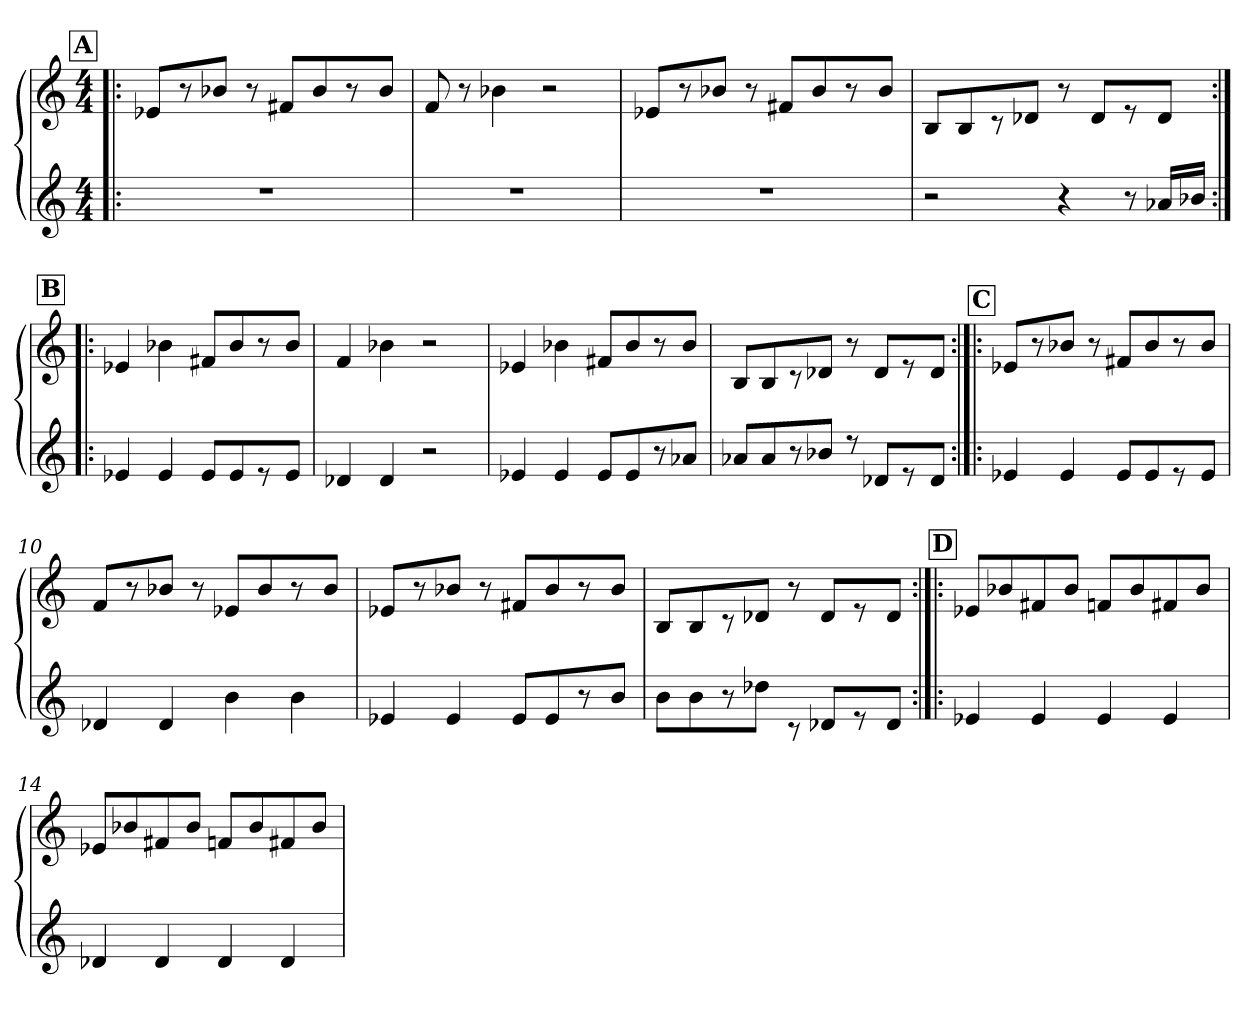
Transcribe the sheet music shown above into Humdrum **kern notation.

**kern	**kern
*part2	*part1
*staff2	*staff1
*clefG2	*clefG2
*k[]	*k[]
*C:	*C:
*M4/4	*M4/4
!!LO:REH:place=s1:a:fs=15:t=A
=1!|:	=1!|:
1r	8e-X/L
.	8r
.	8b-X/J
.	8r
.	8f#X/L
.	8b-/
.	8r
.	8b-/J
=2	=2
1r	8f/
.	8r
.	4b-X\
.	2r
=3	=3
1r	8e-X/L
.	8r
.	8b-X/J
.	8r
.	8f#X/L
.	8b-/
.	8r
.	8b-/J
=4	=4
2r	8B/L
.	8B/
.	8r
.	8d-X/J
4r	8r
.	8d-/L
8r	8r
16a-X/LL	8d-/J
16b-X/JJ	.
!!LO:LB:g=z
!!LO:REH:place=s1:a:fs=15:t=B
=5:|!|:	=5:|!|:
4e-X/	4e-X/
4e-/	4b-X\
8e-/L	8f#X/L
8e-/	8b-/
8r	8r
8e-/J	8b-/J
=6	=6
4d-X/	4f/
4d-/	4b-X\
2r	2r
=7	=7
4e-X/	4e-X/
4e-/	4b-X\
8e-/L	8f#X/L
8e-/	8b-/
8r	8r
8a-X/J	8b-/J
=8	=8
8a-X/L	8B/L
8a-/	8B/
8r	8r
8b-X/J	8d-X/J
8rcc	8r
8d-X/L	8d-/L
8r	8r
8d-/J	8d-/J
!!LO:LB:g=z
!!LO:REH:place=s1:a:fs=15:t=C
=9:|!|:	=9:|!|:
4e-X/	8e-X/L
.	8r
4e-/	8b-X/J
.	8r
8e-/L	8f#X/L
8e-/	8b-/
8r	8r
8e-/J	8b-/J
=10	=10
4d-X/	8f/L
.	8r
4d-/	8b-X/J
.	8r
4b\	8e-X/L
.	8b-/
4b\	8r
.	8b-/J
=11	=11
4e-X/	8e-X/L
.	8r
4e-/	8b-X/J
.	8r
8e-/L	8f#X/L
8e-/	8b-/
8r	8r
8b/J	8b-/J
=12	=12
8b\L	8B/L
8b\	8B/
8r	8r
8dd-X\J	8d-X/J
8rc	8r
8d-X/L	8d-/L
8r	8r
8d-/J	8d-/J
!!LO:LB:g=z
!!LO:REH:place=s1:a:fs=15:t=D
=13:|!|:	=13:|!|:
4e-X/	8e-X/L
.	8b-X/
4e-/	8f#X/
.	8b-/J
4e-/	8fn/L
.	8b-/
4e-/	8f#X/
.	8b-/J
=14	=14
4d-X/	8e-X/L
.	8b-X/
4d-/	8f#X/
.	8b-/J
4d-/	8fn/L
.	8b-/
4d-/	8f#X/
.	8b-/J
=	=
*-	*-
